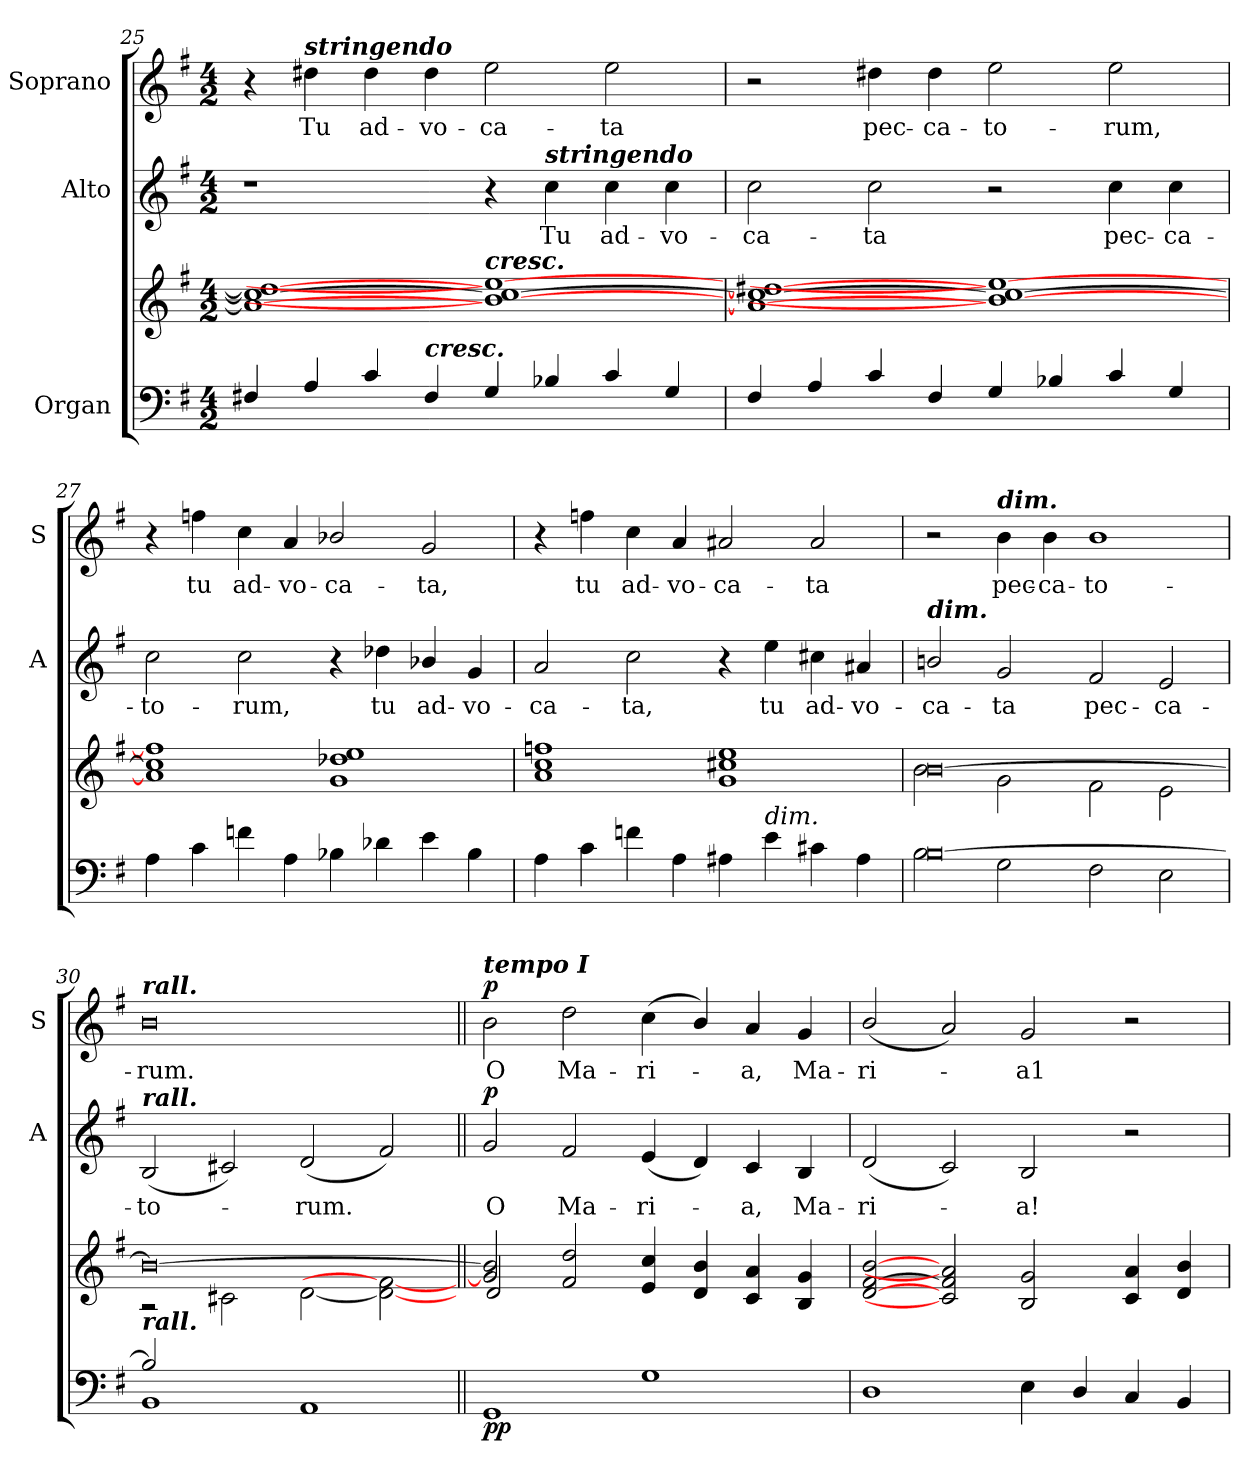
**kern	**kern	**dynam	**kern	**text	**dynam	**kern	**text	**dynam
*part3	*part3	*part3	*part2	*part2	*part2	*part1	*part1	*part1
*staff4	*staff3	*staff3/4	*staff2	*staff2	*staff2	*staff1	*staff1	*staff1
*I"Organ	*	*	*I"Alto	*	*	*I"Soprano	*	*
*	*	*	*I'A	*	*	*I'S	*	*
*clefF4	*clefG2	*	*clefG2	*	*	*clefG2	*	*
*k[f#]	*k[f#]	*	*k[f#]	*	*	*k[f#]	*	*
*G:	*G:	*	*G:	*	*	*G:	*	*
*M4/2	*M4/2	*	*M4/2	*	*	*M4/2	*	*
=25	=25	=25	=25	=25	=25	=25	=25	=25
*^	*^	*	*	*	*	*	*	*
4F#X	0ryy	1a/_ 1cc/_ 1dd#/_	0ryy	.	1r	.	.	4r	.	.
!	!	!	!	!	!	!	!	!LO:TX:a:Bi:t=stringendo	!	!
!	!	!	!	!	!	!	!	!	!LO:LY:b	!
4A	.	.	.	.	.	.	.	4dd#X	Tu	.
!	!	!	!	!	!	!	!	!	!LO:LY:b	!
4c	.	.	.	.	.	.	.	4dd#	ad-	.
!LO:TX:a:Bi:t=cresc.	!	!	!	!	!	!	!	!	!	!
!	!	!	!	!	!	!	!	!	!LO:LY:b	!
4F#	.	.	.	.	.	.	.	4dd#	-vo-	.
!	!	!LO:TX:a:Bi:t=cresc.	!	!	!	!	!	!	!	!
!	!	!	!	!	!	!	!	!	!LO:LY:b	!
4G	.	1b-/_ 1cc/_ 1ee/_	.	.	4r	.	.	2ee	-ca-	.
!	!	!	!	!	!LO:TX:a:Bi:t=stringendo	!	!	!	!	!
!	!	!	!	!	!	!LO:LY:b	!	!	!	!
4B-X	.	.	.	.	4cc	Tu	.	.	.	.
!	!	!	!	!	!	!LO:LY:b	!	!	!LO:LY:b	!
4c	.	.	.	.	4cc	ad-	.	2ee	-ta	.
!	!	!	!	!	!	!LO:LY:b	!	!	!	!
4G	.	.	.	.	4cc	-vo-	.	.	.	.
=26	=26	=26	=26	=26	=26	=26	=26	=26	=26	=26
!	!	!	!	!	!	!LO:LY:b	!	!	!	!
4F#	0ryy	1a/_ 1cc/_ 1dd#X/_	0ryy	.	2cc	-ca-	.	2r	.	.
4A	.	.	.	.	.	.	.	.	.	.
!	!	!	!	!	!	!LO:LY:b	!	!	!LO:LY:b	!
4c	.	.	.	.	2cc	-ta	.	4dd#X	pec-	.
!	!	!	!	!	!	!	!	!	!LO:LY:b	!
4F#	.	.	.	.	.	.	.	4dd#	-ca-	.
!	!	!	!	!	!	!	!	!	!LO:LY:b	!
4G	.	1b-/_ 1cc/_ 1ee/_	.	.	2r	.	.	2ee	-to-	.
4B-X	.	.	.	.	.	.	.	.	.	.
!	!	!	!	!	!	!LO:LY:b	!	!	!LO:LY:b	!
4c	.	.	.	.	4cc	pec-	.	2ee	-rum,	.
!	!	!	!	!	!	!LO:LY:b	!	!	!	!
4G	.	.	.	.	4cc	-ca-	.	.	.	.
!!LO:LB:g=z
=27	=27	=27	=27	=27	=27	=27	=27	=27	=27	=27
!	!	!	!	!	!	!LO:LY:b	!	!	!	!
0ryy	4A\	1a/] 1cc/] 1ff/]	0ryy	.	2cc	-to-	.	4r	.	.
!	!	!	!	!	!	!	!	!	!LO:LY:b	!
.	4c\	.	.	.	.	.	.	4ffn	tu	.
!	!	!	!	!	!	!LO:LY:b	!	!	!LO:LY:b	!
.	4fn\	.	.	.	2cc	-rum,	.	4cc	ad-	.
!	!	!	!	!	!	!	!	!	!LO:LY:b	!
.	4A\	.	.	.	.	.	.	4a	-vo-	.
!	!	!	!	!	!	!	!	!	!LO:LY:b	!
.	4B-X\	1g/ 1dd-X/ 1ee/	.	.	4r	.	.	2b-X/	-ca-	.
!	!	!	!	!	!	!LO:LY:b	!	!	!	!
.	4d-X\	.	.	.	4dd-X	tu	.	.	.	.
!	!	!	!	!	!	!LO:LY:b	!	!	!LO:LY:b	!
.	4e\	.	.	.	4b-X/	ad-	.	2g	-ta,	.
!	!	!	!	!	!	!LO:LY:b	!	!	!	!
.	4B-\	.	.	.	4g	-vo-	.	.	.	.
=28	=28	=28	=28	=28	=28	=28	=28	=28	=28	=28
!	!	!	!	!	!	!LO:LY:b	!	!	!	!
0ryy	4A\	1a/ 1cc/ 1ffn/	0ryy	.	2a	-ca-	.	4r	.	.
!	!	!	!	!	!	!	!	!	!LO:LY:b	!
.	4c\	.	.	.	.	.	.	4ffn	tu	.
!	!	!	!	!	!	!LO:LY:b	!	!	!LO:LY:b	!
.	4fn\	.	.	.	2cc	-ta,	.	4cc	ad-	.
!	!	!	!	!	!	!	!	!	!LO:LY:b	!
.	4A\	.	.	.	.	.	.	4a	-vo-	.
!	!	!	!	!	!	!	!	!	!LO:LY:b	!
.	4A#X\	1g/ 1cc#X/ 1ee/	.	.	4r	.	.	2a#X	-ca-	.
!	!LO:TX:a:i:t=dim.	!	!	!	!	!	!	!	!	!
!	!	!	!	!	!	!LO:LY:b	!	!	!	!
.	4e\	.	.	.	4ee	tu	.	.	.	.
!	!	!	!	!	!	!LO:LY:b	!	!	!LO:LY:b	!
.	4c#X\	.	.	.	4cc#X	ad-	.	2a#	-ta	.
!	!	!	!	!	!	!LO:LY:b	!	!	!	!
.	4A#\	.	.	.	4a#X	-vo-	.	.	.	.
=29	=29	=29	=29	=29	=29	=29	=29	=29	=29	=29
!	!	!	!	!	!LO:TX:a:Bi:t=dim.	!	!	!	!	!
!	!	!	!	!	!	!LO:LY:b	!	!	!	!
[0B	2B\	[0b/	2b\	.	2bn/	-ca-	.	2r	.	.
!	!	!	!	!	!	!	!	!LO:TX:a:Bi:t=dim.	!	!
!	!	!	!	!	!	!LO:LY:b	!	!	!LO:LY:b	!
.	2G\	.	2g\	.	2g	-ta	.	4b	pec-	.
!	!	!	!	!	!	!	!	!	!LO:LY:b	!
.	.	.	.	.	.	.	.	4b	-ca-	.
!	!	!	!	!	!	!LO:LY:b	!	!	!LO:LY:b	!
.	2F#\	.	2f#\	.	2f#	pec-	.	1b	-to--	.
!	!	!	!	!	!	!LO:LY:b	!	!	!	!
.	2E\	.	2e\	.	2e	-ca-	.	.	.	.
=30	=30	=30	=30	=30	=30	=30	=30	=30	=30	=30
!	!	!	!	!	!	!	!	!LO:TX:a:Bi:t=rall.	!	!
!	!	!	!	!	!LO:TX:a:Bi:t=rall.	!	!	!	!	!
!LO:TX:a:Bi:t=rall.	!	!	!	!	!	!	!	!	!	!
!	!	!	!	!	!	!LO:LY:b	!	!	!LO:LY:b	!
2B]	1BB\	0b/_	2r	.	(<2B	-to-	.	0b	-rum.	.
2ryy	.	.	2c#X\	.	2c#X)	.	.	.	.	.
!	!	!	!	!	!	!LO:LY:b	!	!	!	!
2ryy	1AA\	.	[2d\	.	(<2d	rum.	.	.	.	.
2ryy	.	.	2d\_ 2f#\_	.	2f#)	.	.	.	.	.
*v	*v	*	*	*	*	*	*	*	*	*
!!LO:LB:g=z
=31||	=31||	=31||	=31||	=31||	=31||	=31||	=31||	=31||	=31||
!	!	!	!	!	!	!	!LO:TX:a:Bi:t=tempo I	!	!
!	!	!	!LO:DY:b=2	!	!LO:LY:b	!	!	!LO:LY:b	!
!	!	!	!LO:DY:n=1:b	!	!	!LO:DY:b	!	!	!LO:DY:b
1GG	2g] 2b]	2d/	p p	2g	O	p	2b	O	p
!	!	!	!	!	!LO:LY:b	!	!	!LO:LY:b	!
.	2f# 2dd	1.ryy	.	2f#	Ma-	.	2dd	Ma-	.
!	!	!	!	!	!LO:LY:b	!	!	!LO:LY:b	!
1G	4e 4cc	.	.	(<4e	-ri-	.	(<4cc	-ri-	.
.	4d 4b	.	.	4d)	.	.	4b/)	.	.
!	!	!	!	!	!LO:LY:b	!	!	!LO:LY:b	!
.	4c 4a	.	.	4c	a,	.	4a	a,	.
!	!	!	!	!	!LO:LY:b	!	!	!LO:LY:b	!
.	4B 4g	.	.	4B	Ma-	.	4g	Ma-	.
=32	=32	=32	=32	=32	=32	=32	=32	=32	=32
!	!	!	!	!	!LO:LY:b	!	!	!LO:LY:b	!
1D	[2d [2f# [2b	0ryy	.	(<2d	-ri-	.	(<2b/	-ri-	.
.	2c] 2f#] 2a]	.	.	2c)	.	.	2a)	.	.
!	!	!	!	!	!LO:LY:b	!	!	!LO:LY:b	!
4E\	2B 2g	.	.	2B	a!	.	2g	a1	.
4D/	.	.	.	.	.	.	.	.	.
4C	4c 4a	.	.	2r	.	.	2r	.	.
4BB	4d 4b	.	.	.	.	.	.	.	.
*	*v	*v	*	*	*	*	*	*	*
=	=	=	=	=	=	=	=	=
*-	*-	*-	*-	*-	*-	*-	*-	*-
